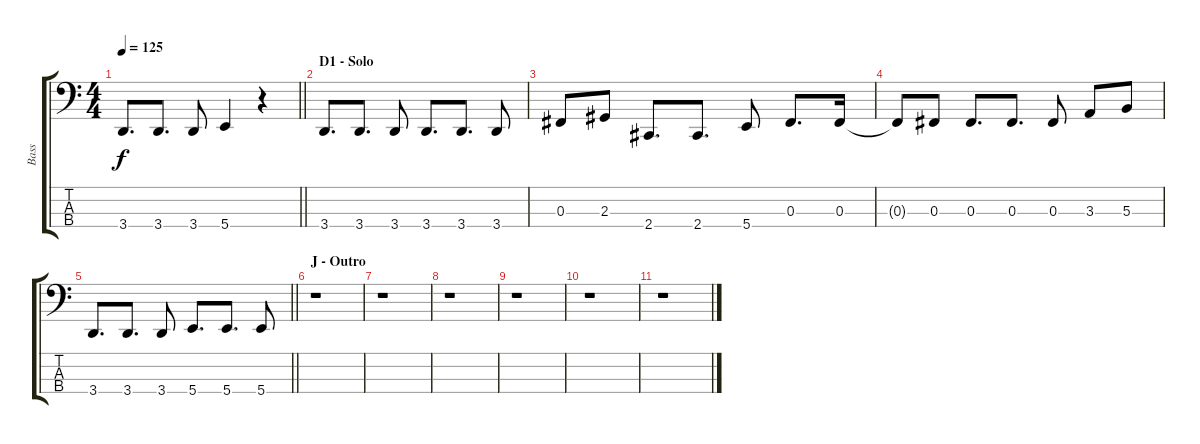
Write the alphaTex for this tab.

\track ("Bass" "Bass") {instrument electricbassfinger}
\staff {score tabs}
\tuning (E2 B1 Gb1 B0) {hide}
\ts (4 4)
\tempo 125
\clef f4
\barLineRight lightlight
\ks c
3.4.8{d dy f} 3.4.8{d} 3.4.8 5.4.4 r.4 |
\section ("" "D1 - Solo")
3.4.8{d} 3.4.8{d} 3.4.8 3.4.8{d} 3.4.8{d} 3.4.8 |
0.3.8 2.3.8 2.4.8{d} 2.4.8{d} 5.4.8 0.3.8{d} 0.3.16 |
0.3{t}.8 0.3.8 0.3.8{d} 0.3.8{d} 0.3.8 3.3.8 5.3.8 |
\barLineRight lightlight
3.4.8{d} 3.4.8{d} 3.4.8 5.4.8{d} 5.4.8{d} 5.4.8 |
\section ("" "J - Outro")
r.1 |
r.1 |
r.1 |
r.1 |
r.1 |
r.1
